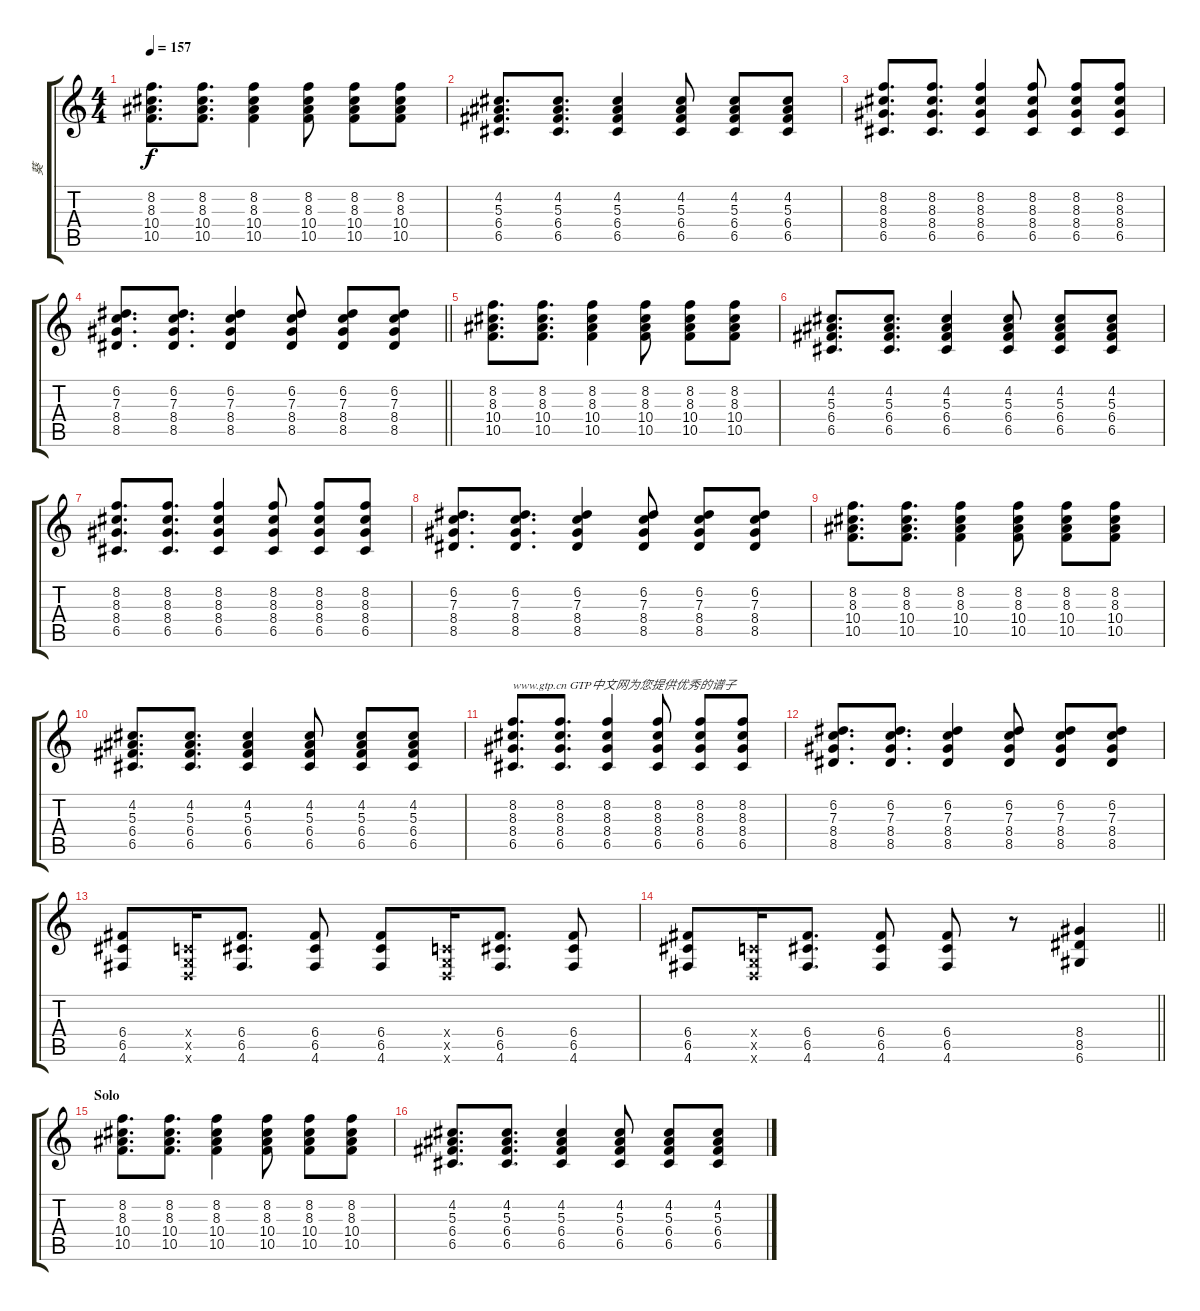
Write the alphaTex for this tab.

\track ("葵" "葵") {instrument overdrivenguitar}
\staff {score tabs}
\tuning (D4 A3 F3 C3 G2 D2) {hide}
\ts (4 4)
\tempo 157
\clef g2
\ks c
(8.2 8.3 10.4 10.5).8{d dy f} (8.2 8.3 10.4 10.5).8{d} (8.2 8.3 10.4 10.5).4 (8.2 8.3 10.4 10.5).8 (8.2 8.3 10.4 10.5).8 (8.2 8.3 10.4 10.5).8 |
(4.2 5.3 6.4 6.5).8{d} (4.2 5.3 6.4 6.5).8{d} (4.2 5.3 6.4 6.5).4 (4.2 5.3 6.4 6.5).8 (4.2 5.3 6.4 6.5).8 (4.2 5.3 6.4 6.5).8 |
(8.2 8.3 8.4 6.5).8{d} (8.2 8.3 8.4 6.5).8{d} (8.2 8.3 8.4 6.5).4 (8.2 8.3 8.4 6.5).8 (8.2 8.3 8.4 6.5).8 (8.2 8.3 8.4 6.5).8 |
\barLineRight lightlight
(6.2 7.3 8.4 8.5).8{d} (6.2 7.3 8.4 8.5).8{d} (6.2 7.3 8.4 8.5).4 (6.2 7.3 8.4 8.5).8 (6.2 7.3 8.4 8.5).8 (6.2 7.3 8.4 8.5).8 |
\section ("" "")
(8.2 8.3 10.4 10.5).8{d} (8.2 8.3 10.4 10.5).8{d} (8.2 8.3 10.4 10.5).4 (8.2 8.3 10.4 10.5).8 (8.2 8.3 10.4 10.5).8 (8.2 8.3 10.4 10.5).8 |
(4.2 5.3 6.4 6.5).8{d} (4.2 5.3 6.4 6.5).8{d} (4.2 5.3 6.4 6.5).4 (4.2 5.3 6.4 6.5).8 (4.2 5.3 6.4 6.5).8 (4.2 5.3 6.4 6.5).8 |
(8.2 8.3 8.4 6.5).8{d} (8.2 8.3 8.4 6.5).8{d} (8.2 8.3 8.4 6.5).4 (8.2 8.3 8.4 6.5).8 (8.2 8.3 8.4 6.5).8 (8.2 8.3 8.4 6.5).8 |
(6.2 7.3 8.4 8.5).8{d} (6.2 7.3 8.4 8.5).8{d} (6.2 7.3 8.4 8.5).4 (6.2 7.3 8.4 8.5).8 (6.2 7.3 8.4 8.5).8 (6.2 7.3 8.4 8.5).8 |
(8.2 8.3 10.4 10.5).8{d} (8.2 8.3 10.4 10.5).8{d} (8.2 8.3 10.4 10.5).4 (8.2 8.3 10.4 10.5).8 (8.2 8.3 10.4 10.5).8 (8.2 8.3 10.4 10.5).8 |
(4.2 5.3 6.4 6.5).8{d} (4.2 5.3 6.4 6.5).8{d} (4.2 5.3 6.4 6.5).4 (4.2 5.3 6.4 6.5).8 (4.2 5.3 6.4 6.5).8 (4.2 5.3 6.4 6.5).8 |
(8.2 8.3 8.4 6.5).8{d txt "www.gtp.cn GTP中文网为您提供优秀的谱子"} (8.2 8.3 8.4 6.5).8{d} (8.2 8.3 8.4 6.5).4 (8.2 8.3 8.4 6.5).8 (8.2 8.3 8.4 6.5).8 (8.2 8.3 8.4 6.5).8 |
(6.2 7.3 8.4 8.5).8{d} (6.2 7.3 8.4 8.5).8{d} (6.2 7.3 8.4 8.5).4 (6.2 7.3 8.4 8.5).8 (6.2 7.3 8.4 8.5).8 (6.2 7.3 8.4 8.5).8 |
(6.4 6.5 4.6).8 (0.4{x} 0.5{x} 0.6{x}).16 (6.4 6.5 4.6).8{d} (6.4 6.5 4.6).8 (6.4 6.5 4.6).8 (0.4{x} 0.5{x} 0.6{x}).16 (6.4 6.5 4.6).8{d} (6.4 6.5 4.6).8 |
\barLineRight lightlight
(6.4 6.5 4.6).8 (0.4{x} 0.5{x} 0.6{x}).16 (6.4 6.5 4.6).8{d} (6.4 6.5 4.6).8 (6.4 6.5 4.6).8 r.8 (8.4 8.5 6.6).4 |
\section ("" "Solo")
(8.2 8.3 10.4 10.5).8{d volume 10} (8.2 8.3 10.4 10.5).8{d} (8.2 8.3 10.4 10.5).4 (8.2 8.3 10.4 10.5).8 (8.2 8.3 10.4 10.5).8 (8.2 8.3 10.4 10.5).8 |
(4.2 5.3 6.4 6.5).8{d} (4.2 5.3 6.4 6.5).8{d} (4.2 5.3 6.4 6.5).4 (4.2 5.3 6.4 6.5).8 (4.2 5.3 6.4 6.5).8 (4.2 5.3 6.4 6.5).8
